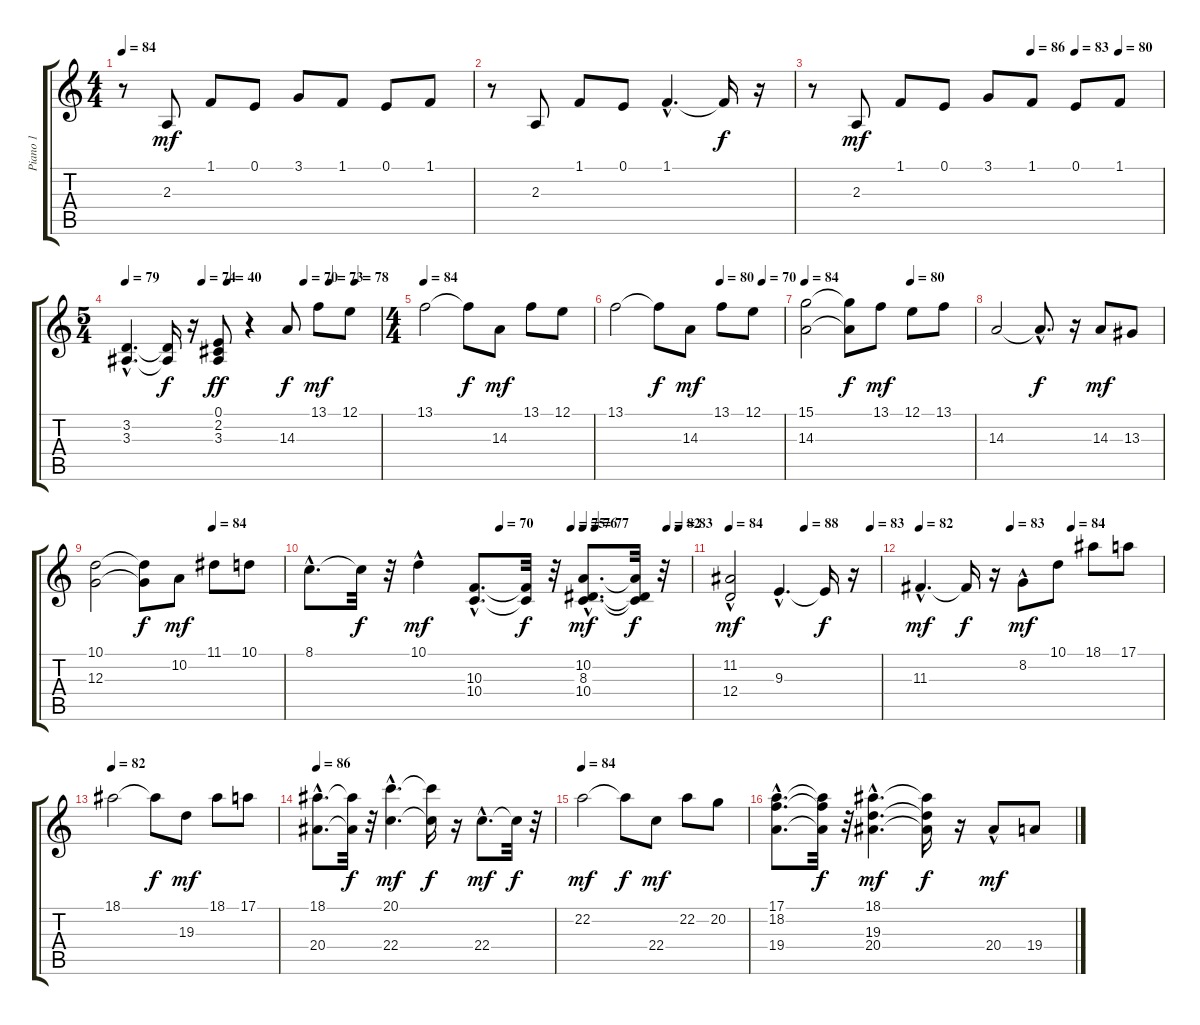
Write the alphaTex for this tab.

\track ("Piano 1" "Piano 1") {instrument acousticgrandpiano}
\staff {score tabs}
\tuning (E4 B3 G3 D3 A2 E2) {hide}
\ts (4 4)
\tempo 84
\clef g2
\ks c
r.8{dy mf instrument acousticgrandpiano} 2.3.8 1.1.8 0.1.8 3.1.8 1.1.8 0.1.8 1.1.8 |
r.8 2.3.8 1.1.8 0.1.8 1.1{hac}.4{d} 1.1{t}.16{dy f} r.16 |
\tempo (86 0.625)
\tempo (83 0.75)
\tempo (80 0.875)
r.8 2.3.8{dy mf} 1.1.8 0.1.8 3.1.8 1.1.8 0.1.8 1.1.8 |
\ts (5 4)
\tempo 79
\tempo (74 0.3)
\tempo (40 0.4)
\tempo (70 0.7)
\tempo (73 0.8)
\tempo (78 0.9)
(3.2{hac} 3.3{hac}).4{d} (3.2{t} 3.3{t}).16{dy f} r.16 (0.1 2.2 3.3).8{dy ff} r.4 14.3.8{dy f} 13.1.8{dy mf} 12.1.8 |
\ts (4 4)
\tempo 84
13.1.2 13.1{t}.8{dy f} 14.3.8{dy mf} 13.1.8 12.1.8 |
\tempo (80 0.625)
\tempo (70 0.875)
13.1.2 13.1{t}.8{dy f} 14.3.8{dy mf} 13.1.8 12.1.8 |
\tempo 84
\tempo (80 0.625)
(15.1 14.3).2 (15.1{t} 14.3{t}).8{dy f} 13.1.8{dy mf} 12.1.8 13.1.8 |
14.3.2 14.3{hac t}.8{d dy f} r.16 14.3.8{dy mf} 13.3.8 |
\tempo (84 0.625)
(10.1 12.3).2 (10.1{t} 12.3{t}).8{dy f} 10.2.8{dy mf} 11.1.8 10.1.8 |
\tempo (70 0.5)
\tempo (75 0.6875)
\tempo (76 0.71875)
\tempo (77 0.75)
\tempo (82 0.9375)
\tempo (83 0.96875)
8.1{hac}.8{d} 8.1{t}.32{dy f} r.32 10.1{hac}.4{dy mf} (10.3{hac} 10.4{hac}).8{d} (10.3{t} 10.4{t}).32{dy f} r.32 (10.2{hac} 8.3{hac} 10.4{hac}).8{d dy mf} (10.2{t} 8.3{t} 10.4{t}).32{dy f} r.32 |
\tempo 84
\tempo (88 0.5)
\tempo (83 0.9375)
(11.2 12.4{hac}).2{dy mf} 9.3{hac}.4{d} 9.3{t}.16{dy f} r.16 |
\tempo 82
\tempo (83 0.375)
\tempo (84 0.625)
11.3{hac}.4{d dy mf} 11.3{t}.16{dy f} r.16 8.2{hac}.8{dy mf} 10.1.8 18.1.8 17.1.8{volume 14} |
\tempo 82
18.1.2{volume 14} 18.1{t}.8{dy f} 19.3.8{dy mf volume 15} 18.1.8 17.1.8 |
\tempo 86
(18.1{hac} 20.4{hac}).8{d} (18.1{t} 20.4{t}).32{dy f} r.32 (20.1{hac} 22.4{hac}).4{d dy mf} (20.1{t} 22.4{t}).16{dy f} r.16 22.4{hac}.8{d dy mf} 22.4{t}.32{dy f} r.32 |
\tempo 84
22.2.2{dy mf} 22.2{t}.8{dy f} 22.4.8{dy mf volume 15} 22.2.8{volume 15} 20.2.8{volume 15} |
(17.1{hac} 18.2{hac} 19.4{hac}).8{d volume 16} (17.1{t} 18.2{t} 19.4{t}).32{dy f} r.32 (18.1{hac} 19.3{hac} 20.4{hac}).4{d dy mf} (18.1{t} 19.3{t} 20.4{t}).16{dy f} r.16 20.4{hac}.8{dy mf} 19.4.8
